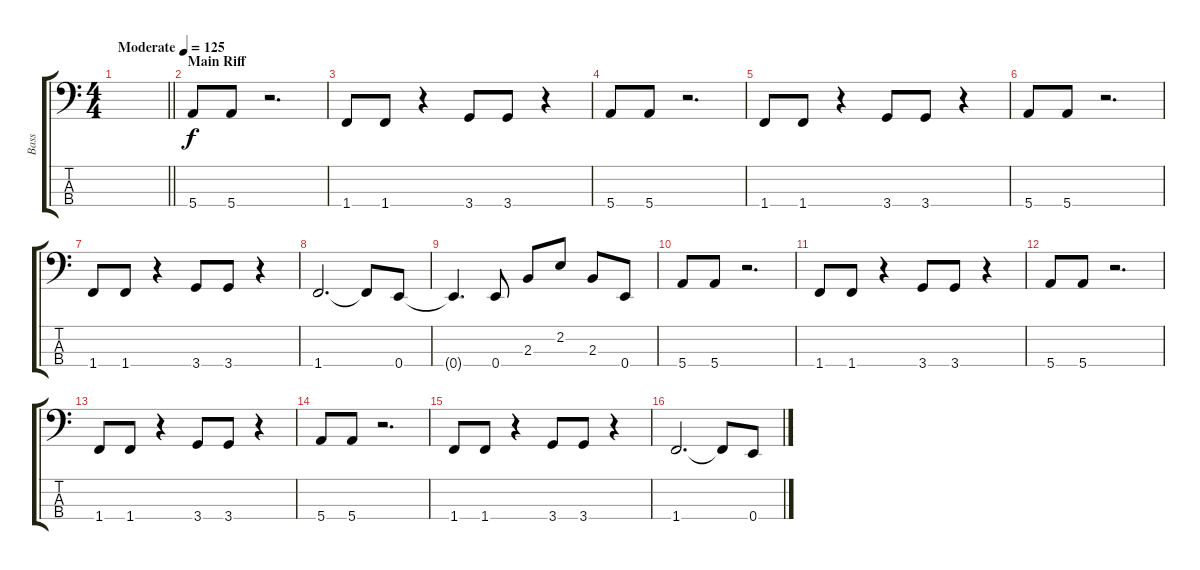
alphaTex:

\track ("Bass" "Bass") {instrument electricbassfinger}
\staff {score tabs}
\tuning (G2 D2 A1 E1) {hide}
\ts (4 4)
\tempo (125 "Moderate")
\clef f4
\barLineRight lightlight
\ks c
|
\section ("" "Main Riff")
5.4.8 5.4.8 r.2{d} |
1.4.8 1.4.8 r.4 3.4.8 3.4.8 r.4 |
5.4.8 5.4.8 r.2{d} |
1.4.8 1.4.8 r.4 3.4.8 3.4.8 r.4 |
5.4.8 5.4.8 r.2{d} |
1.4.8 1.4.8 r.4 3.4.8 3.4.8 r.4 |
1.4.2{d} 1.4{t}.8 0.4.8 |
0.4{t}.4{d} 0.4.8 2.3.8 2.2.8 2.3.8 0.4.8 |
5.4.8 5.4.8 r.2{d} |
1.4.8 1.4.8 r.4 3.4.8 3.4.8 r.4 |
5.4.8 5.4.8 r.2{d} |
1.4.8 1.4.8 r.4 3.4.8 3.4.8 r.4 |
5.4.8 5.4.8 r.2{d} |
1.4.8 1.4.8 r.4 3.4.8 3.4.8 r.4 |
1.4.2{d} 1.4{t}.8 0.4.8
